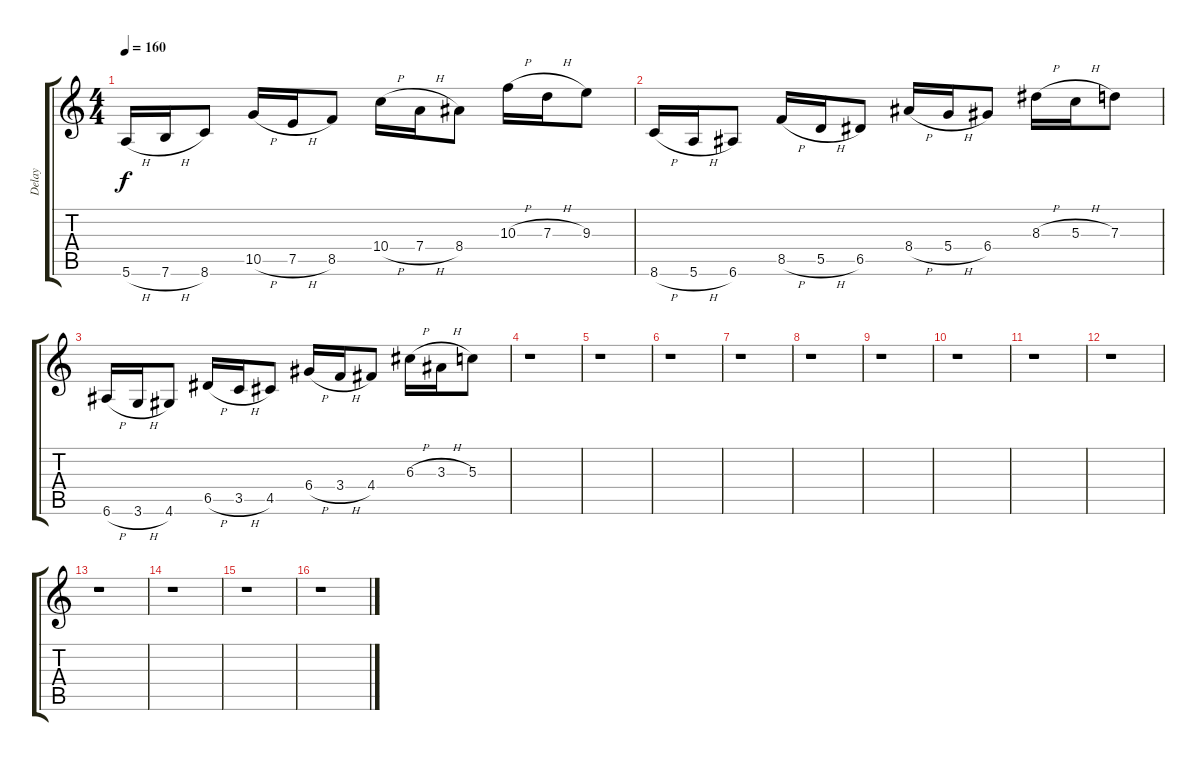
\track ("Delay" "Delay") {instrument electricguitarmuted}
\staff {score tabs}
\tuning (E4 B3 G3 D3 A2 E2) {hide}
\ts (4 4)
\tempo 160
\clef g2
\ks c
5.6{h}.16{dy f} 7.6{h}.16 8.6.8 10.5{h}.16 7.5{h}.16 8.5.8 10.4{h}.16 7.4{h}.16 8.4.8 10.3{h}.16 7.3{h}.16 9.3.8 |
8.6{h}.16 5.6{h}.16 6.6.8 8.5{h}.16 5.5{h}.16 6.5.8 8.4{h}.16 5.4{h}.16 6.4.8 8.3{h}.16 5.3{h}.16 7.3.8 |
6.6{h}.16 3.6{h}.16 4.6.8 6.5{h}.16 3.5{h}.16 4.5.8 6.4{h}.16 3.4{h}.16 4.4.8 6.3{h}.16 3.3{h}.16 5.3.8 |
r.1 |
r.1 |
r.1 |
r.1 |
r.1 |
r.1 |
r.1 |
r.1 |
r.1 |
r.1 |
r.1 |
r.1 |
r.1
